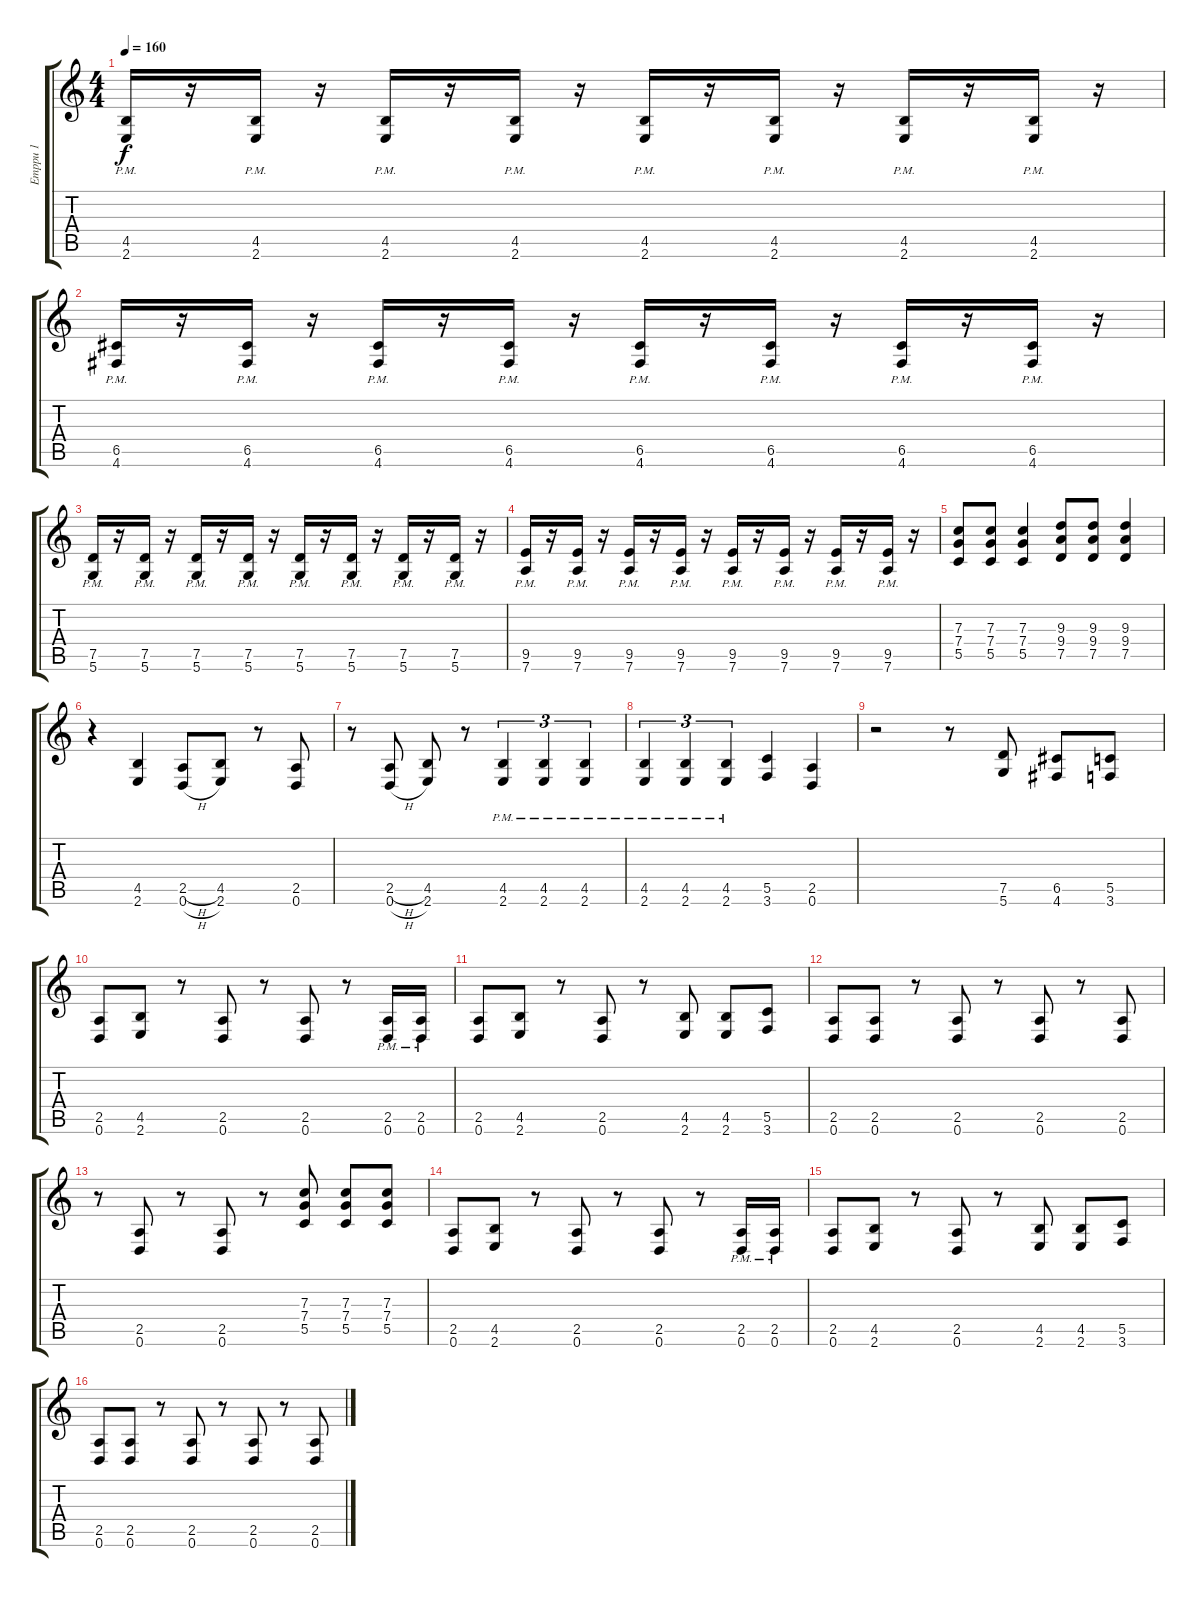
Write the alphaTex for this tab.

\track ("Emppu 1" "Emppu 1") {instrument distortionguitar}
\staff {score tabs}
\tuning (D4 A3 F3 C3 G2 D2) {hide}
\ts (4 4)
\tempo 160
\clef g2
\ks c
(4.5{pm} 2.6{pm}).16{dy f} r.16 (4.5{pm} 2.6{pm}).16 r.16 (4.5{pm} 2.6{pm}).16 r.16 (4.5{pm} 2.6{pm}).16 r.16 (4.5{pm} 2.6{pm}).16 r.16 (4.5{pm} 2.6{pm}).16 r.16 (4.5{pm} 2.6{pm}).16 r.16 (4.5{pm} 2.6{pm}).16 r.16 |
(6.5{pm} 4.6{pm}).16 r.16 (6.5{pm} 4.6{pm}).16 r.16 (6.5{pm} 4.6{pm}).16 r.16 (6.5{pm} 4.6{pm}).16 r.16 (6.5{pm} 4.6{pm}).16 r.16 (6.5{pm} 4.6{pm}).16 r.16 (6.5{pm} 4.6{pm}).16 r.16 (6.5{pm} 4.6{pm}).16 r.16 |
(7.5{pm} 5.6).16 r.16 (7.5{pm} 5.6).16 r.16 (7.5{pm} 5.6).16 r.16 (7.5{pm} 5.6).16 r.16 (7.5{pm} 5.6).16 r.16 (7.5{pm} 5.6).16 r.16 (7.5{pm} 5.6).16 r.16 (7.5{pm} 5.6).16 r.16 |
(9.5{pm} 7.6).16 r.16 (9.5{pm} 7.6).16 r.16 (9.5{pm} 7.6).16 r.16 (9.5{pm} 7.6).16 r.16 (9.5{pm} 7.6).16 r.16 (9.5{pm} 7.6).16 r.16 (9.5{pm} 7.6).16 r.16 (9.5{pm} 7.6).16 r.16 |
(7.3 7.4 5.5).8 (7.3 7.4 5.5).8 (7.3 7.4 5.5).4 (9.3 9.4 7.5).8 (9.3 9.4 7.5).8 (9.3 9.4 7.5).4 |
r.4 (4.5 2.6).4 (2.5{h} 0.6{h}).8 (4.5 2.6).8 r.8 (2.5 0.6).8 |
r.8 (2.5{h} 0.6{h}).8 (4.5 2.6).8 r.8 (4.5{pm} 2.6{pm}).4{tu (3 2)} (4.5{pm} 2.6{pm}).4{tu (3 2)} (4.5{pm} 2.6{pm}).4{tu (3 2)} |
(4.5{pm} 2.6{pm}).4{tu (3 2)} (4.5{pm} 2.6{pm}).4{tu (3 2)} (4.5{pm} 2.6{pm}).4{tu (3 2)} (5.5 3.6).4 (2.5 0.6).4 |
r.2 r.8 (7.5 5.6).8 (6.5 4.6).8 (5.5 3.6).8 |
(2.5 0.6).8 (4.5 2.6).8 r.8 (2.5 0.6).8 r.8 (2.5 0.6).8 r.8 (2.5{pm} 0.6{pm}).16 (2.5{pm} 0.6{pm}).16 |
(2.5 0.6).8 (4.5 2.6).8 r.8 (2.5 0.6).8 r.8 (4.5 2.6).8 (4.5 2.6).8 (5.5 3.6).8 |
(2.5 0.6).8 (2.5 0.6).8 r.8 (2.5 0.6).8 r.8 (2.5 0.6).8 r.8 (2.5 0.6).8 |
r.8 (2.5 0.6).8 r.8 (2.5 0.6).8 r.8 (7.3 7.4 5.5).8 (7.3 7.4 5.5).8 (7.3 7.4 5.5).8 |
(2.5 0.6).8 (4.5 2.6).8 r.8 (2.5 0.6).8 r.8 (2.5 0.6).8 r.8 (2.5{pm} 0.6{pm}).16 (2.5{pm} 0.6{pm}).16 |
(2.5 0.6).8 (4.5 2.6).8 r.8 (2.5 0.6).8 r.8 (4.5 2.6).8 (4.5 2.6).8 (5.5 3.6).8 |
(2.5 0.6).8 (2.5 0.6).8 r.8 (2.5 0.6).8 r.8 (2.5 0.6).8 r.8 (2.5 0.6).8
